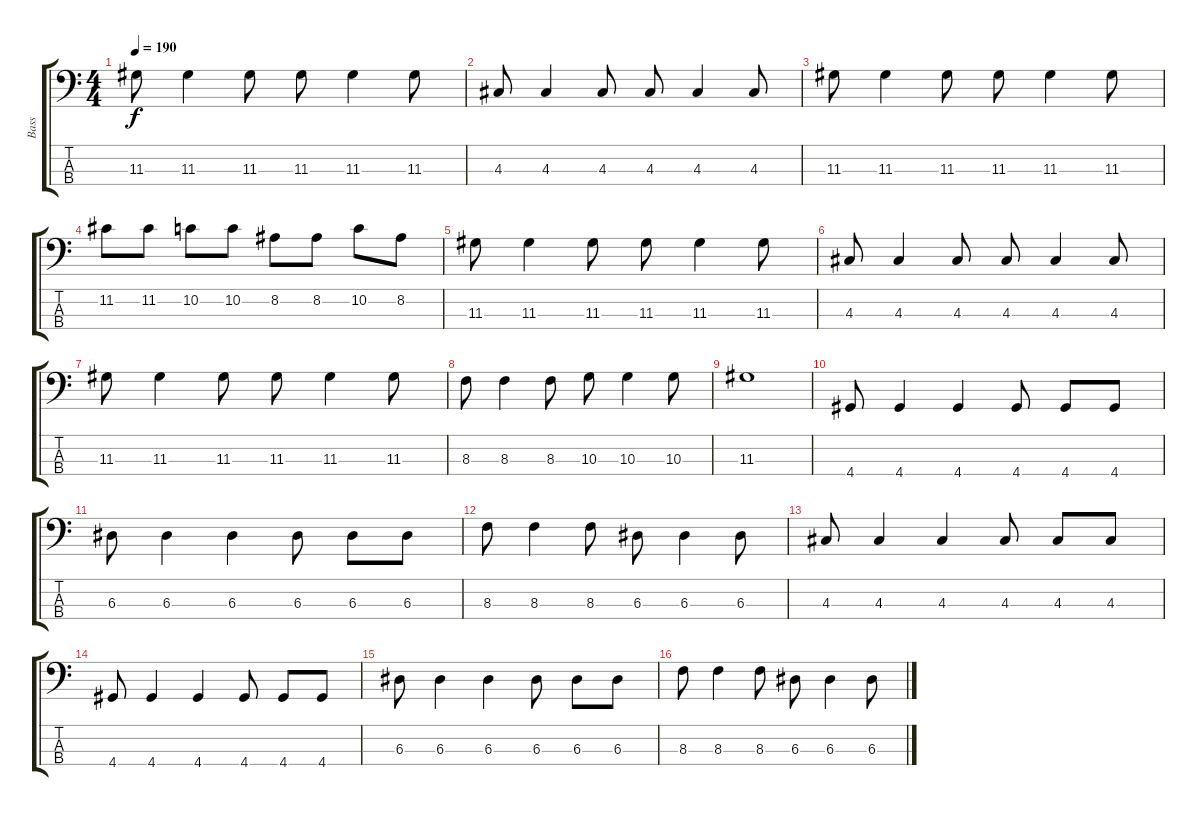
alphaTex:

\track ("Bass" "Bass") {instrument electricbassfinger}
\staff {score tabs}
\tuning (G2 D2 A1 E1) {hide}
\ts (4 4)
\tempo 190
\clef f4
\ks c
11.3.8{dy f} 11.3.4 11.3.8 11.3.8 11.3.4 11.3.8 |
4.3.8 4.3.4 4.3.8 4.3.8 4.3.4 4.3.8 |
11.3.8 11.3.4 11.3.8 11.3.8 11.3.4 11.3.8 |
11.2.8 11.2.8 10.2.8 10.2.8 8.2.8 8.2.8 10.2.8 8.2.8 |
11.3.8 11.3.4 11.3.8 11.3.8 11.3.4 11.3.8 |
4.3.8 4.3.4 4.3.8 4.3.8 4.3.4 4.3.8 |
11.3.8 11.3.4 11.3.8 11.3.8 11.3.4 11.3.8 |
8.3.8 8.3.4 8.3.8 10.3.8 10.3.4 10.3.8 |
11.3.1 |
4.4.8 4.4.4 4.4.4 4.4.8 4.4.8 4.4.8 |
6.3.8 6.3.4 6.3.4 6.3.8 6.3.8 6.3.8 |
8.3.8 8.3.4 8.3.8 6.3.8 6.3.4 6.3.8 |
4.3.8 4.3.4 4.3.4 4.3.8 4.3.8 4.3.8 |
4.4.8 4.4.4 4.4.4 4.4.8 4.4.8 4.4.8 |
6.3.8 6.3.4 6.3.4 6.3.8 6.3.8 6.3.8 |
8.3.8 8.3.4 8.3.8 6.3.8 6.3.4 6.3.8
